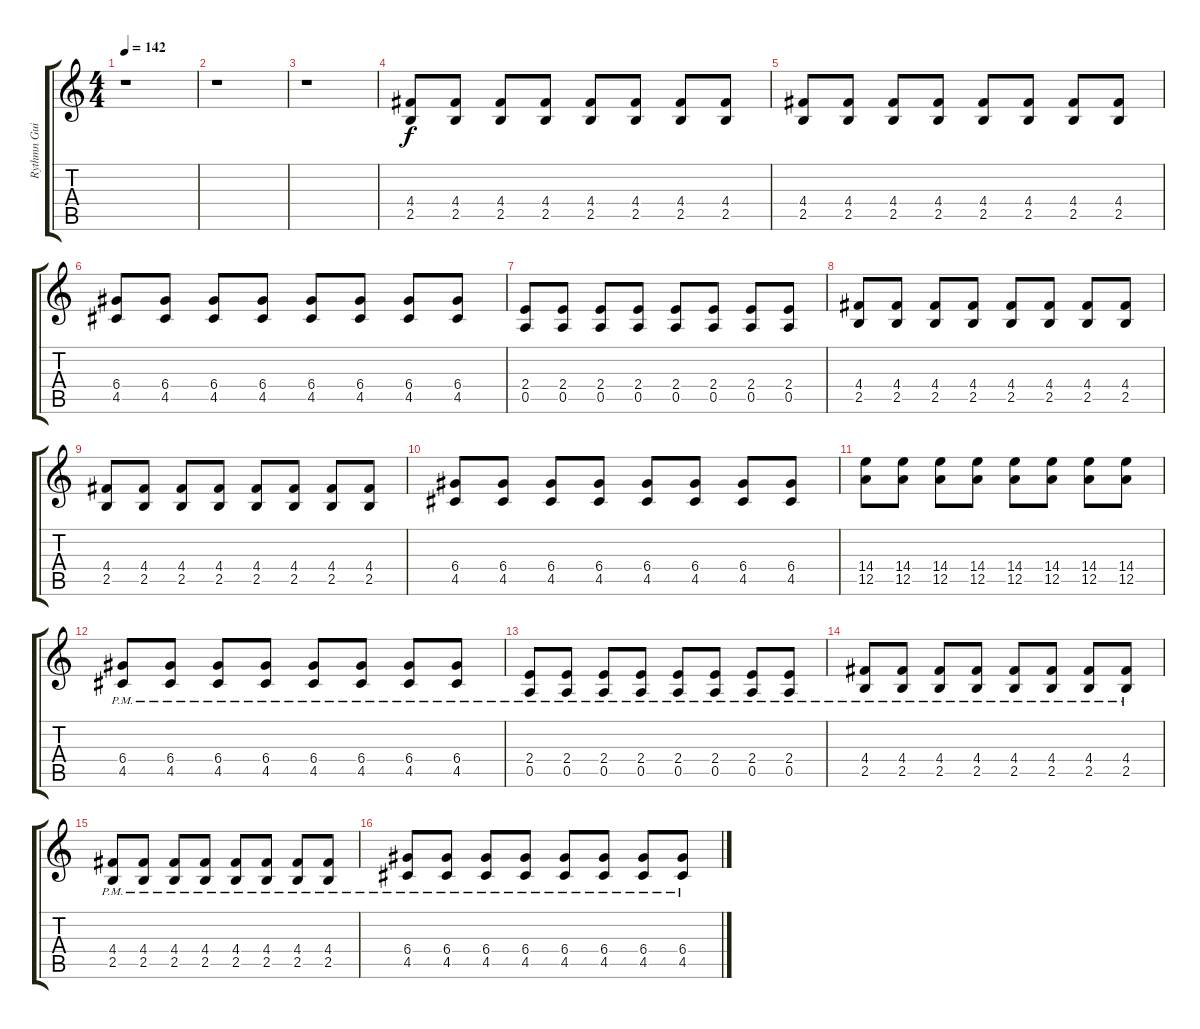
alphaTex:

\track ("Rythmn Guitar" "Rythmn Gui") {instrument overdrivenguitar}
\staff {score tabs}
\tuning (E4 B3 G3 D3 A2 D2) {hide}
\ts (4 4)
\tempo 142
\clef g2
\ks c
r.1{dy f} |
r.1 |
r.1 |
(4.4 2.5).8 (4.4 2.5).8 (4.4 2.5).8 (4.4 2.5).8 (4.4 2.5).8 (4.4 2.5).8 (4.4 2.5).8 (4.4 2.5).8 |
(4.4 2.5).8 (4.4 2.5).8 (4.4 2.5).8 (4.4 2.5).8 (4.4 2.5).8 (4.4 2.5).8 (4.4 2.5).8 (4.4 2.5).8 |
(6.4 4.5).8 (6.4 4.5).8 (6.4 4.5).8 (6.4 4.5).8 (6.4 4.5).8 (6.4 4.5).8 (6.4 4.5).8 (6.4 4.5).8 |
(2.4 0.5).8 (2.4 0.5).8 (2.4 0.5).8 (2.4 0.5).8 (2.4 0.5).8 (2.4 0.5).8 (2.4 0.5).8 (2.4 0.5).8 |
(4.4 2.5).8 (4.4 2.5).8 (4.4 2.5).8 (4.4 2.5).8 (4.4 2.5).8 (4.4 2.5).8 (4.4 2.5).8 (4.4 2.5).8 |
(4.4 2.5).8 (4.4 2.5).8 (4.4 2.5).8 (4.4 2.5).8 (4.4 2.5).8 (4.4 2.5).8 (4.4 2.5).8 (4.4 2.5).8 |
(6.4 4.5).8 (6.4 4.5).8 (6.4 4.5).8 (6.4 4.5).8 (6.4 4.5).8 (6.4 4.5).8 (6.4 4.5).8 (6.4 4.5).8 |
(14.4 12.5).8 (14.4 12.5).8 (14.4 12.5).8 (14.4 12.5).8 (14.4 12.5).8 (14.4 12.5).8 (14.4 12.5).8 (14.4 12.5).8 |
(6.4{pm} 4.5{pm}).8 (6.4{pm} 4.5{pm}).8 (6.4{pm} 4.5{pm}).8 (6.4{pm} 4.5{pm}).8 (6.4{pm} 4.5{pm}).8 (6.4{pm} 4.5{pm}).8 (6.4{pm} 4.5{pm}).8 (6.4{pm} 4.5{pm}).8 |
(2.4{pm} 0.5{pm}).8 (2.4{pm} 0.5{pm}).8 (2.4{pm} 0.5{pm}).8 (2.4{pm} 0.5{pm}).8 (2.4{pm} 0.5{pm}).8 (2.4{pm} 0.5{pm}).8 (2.4{pm} 0.5{pm}).8 (2.4{pm} 0.5{pm}).8 |
(4.4{pm} 2.5{pm}).8 (4.4{pm} 2.5{pm}).8 (4.4{pm} 2.5{pm}).8 (4.4{pm} 2.5{pm}).8 (4.4{pm} 2.5{pm}).8 (4.4{pm} 2.5{pm}).8 (4.4{pm} 2.5{pm}).8 (4.4{pm} 2.5{pm}).8 |
(4.4{pm} 2.5{pm}).8 (4.4{pm} 2.5{pm}).8 (4.4{pm} 2.5{pm}).8 (4.4{pm} 2.5{pm}).8 (4.4{pm} 2.5{pm}).8 (4.4{pm} 2.5{pm}).8 (4.4{pm} 2.5{pm}).8 (4.4{pm} 2.5{pm}).8 |
(6.4{pm} 4.5{pm}).8 (6.4{pm} 4.5{pm}).8 (6.4{pm} 4.5{pm}).8 (6.4{pm} 4.5{pm}).8 (6.4{pm} 4.5{pm}).8 (6.4{pm} 4.5{pm}).8 (6.4{pm} 4.5{pm}).8 (6.4{pm} 4.5{pm}).8
